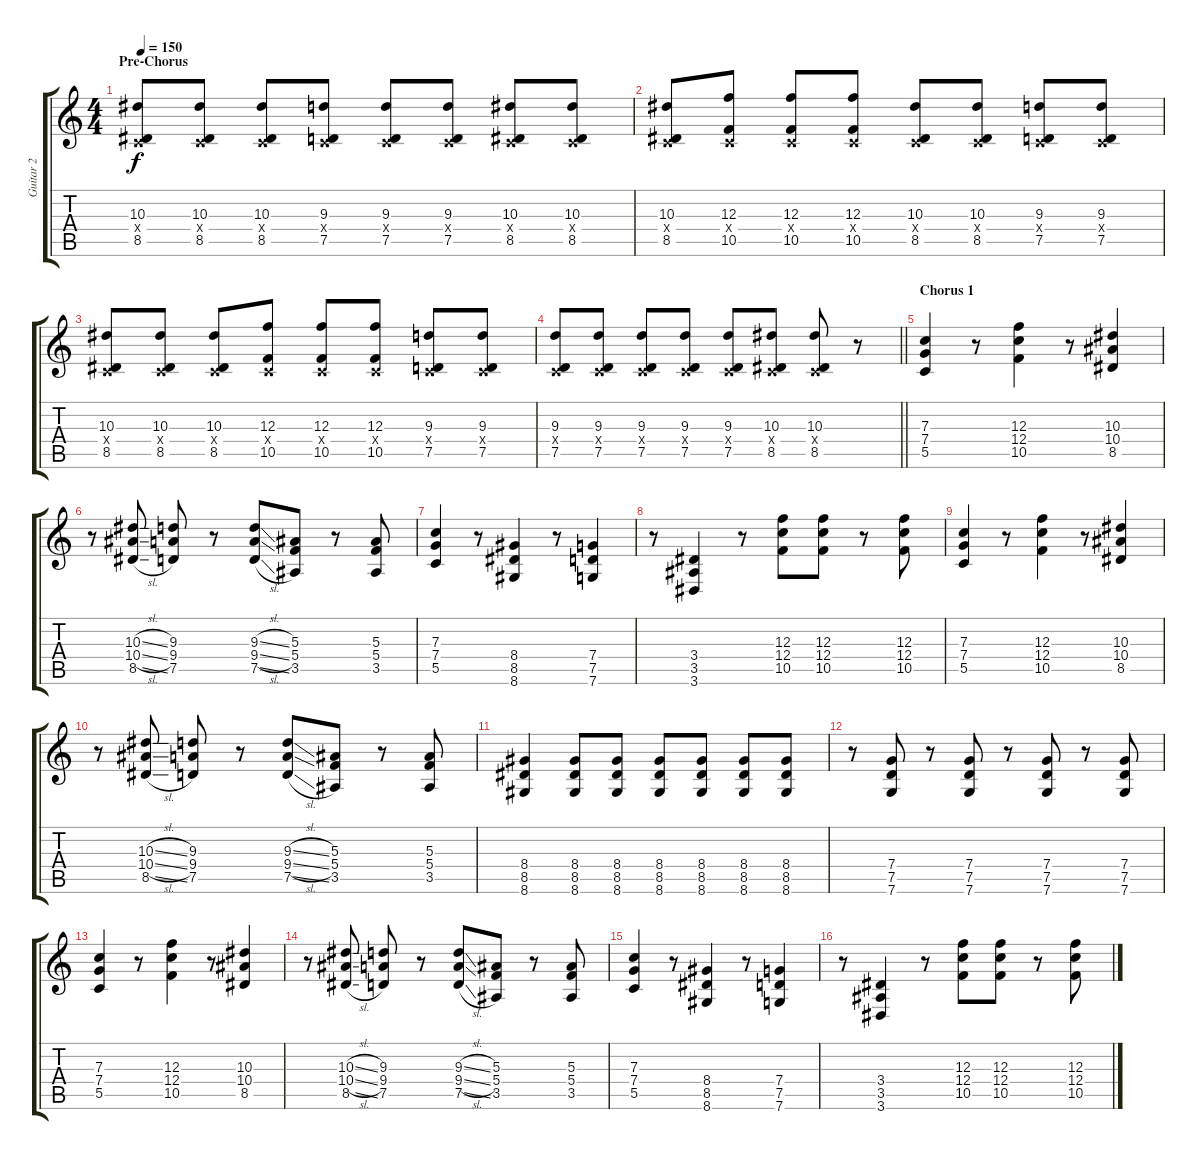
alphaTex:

\track ("Guitar 2" "Guitar 2") {instrument overdrivenguitar}
\staff {score tabs}
\tuning (D4 A3 F3 C3 G2 C2) {hide}
\ts (4 4)
\section ("" "Pre-Chorus")
\tempo 150
\clef g2
\ks c
(10.3 0.4{x} 8.5).8{dy f} (10.3 0.4{x} 8.5).8 (10.3 0.4{x} 8.5).8 (9.3 0.4{x} 7.5).8 (9.3 0.4{x} 7.5).8 (9.3 0.4{x} 7.5).8 (10.3 0.4{x} 8.5).8 (10.3 0.4{x} 8.5).8 |
(10.3 0.4{x} 8.5).8 (12.3 0.4{x} 10.5).8 (12.3 0.4{x} 10.5).8 (12.3 0.4{x} 10.5).8 (10.3 0.4{x} 8.5).8 (10.3 0.4{x} 8.5).8 (9.3 0.4{x} 7.5).8 (9.3 0.4{x} 7.5).8 |
(10.3 0.4{x} 8.5).8 (10.3 0.4{x} 8.5).8 (10.3 0.4{x} 8.5).8 (12.3 0.4{x} 10.5).8 (12.3 0.4{x} 10.5).8 (12.3 0.4{x} 10.5).8 (9.3 0.4{x} 7.5).8 (9.3 0.4{x} 7.5).8 |
\barLineRight lightlight
(9.3 0.4{x} 7.5).8 (9.3 0.4{x} 7.5).8 (9.3 0.4{x} 7.5).8 (9.3 0.4{x} 7.5).8 (9.3 0.4{x} 7.5).8 (10.3 0.4{x} 8.5).8 (10.3 0.4{x} 8.5).8 r.8 |
\section ("" "Chorus 1")
(7.3 7.4 5.5).4 r.8 (12.3 12.4 10.5).4 r.8 (10.3 10.4 8.5).4 |
r.8 (10.3{sl} 10.4{sl} 8.5{sl}).8 (9.3 9.4 7.5).8 r.8 (9.3{sl} 9.4{sl} 7.5{sl}).8 (5.3 5.4 3.5).8 r.8 (5.3 5.4 3.5).8 |
(7.3 7.4 5.5).4 r.8 (8.4 8.5 8.6).4 r.8 (7.4 7.5 7.6).4 |
r.8 (3.4 3.5 3.6).4 r.8 (12.3 12.4 10.5).8 (12.3 12.4 10.5).8 r.8 (12.3 12.4 10.5).8 |
(7.3 7.4 5.5).4 r.8 (12.3 12.4 10.5).4 r.8 (10.3 10.4 8.5).4 |
r.8 (10.3{sl} 10.4{sl} 8.5{sl}).8 (9.3 9.4 7.5).8 r.8 (9.3{sl} 9.4{sl} 7.5{sl}).8 (5.3 5.4 3.5).8 r.8 (5.3 5.4 3.5).8 |
(8.4 8.5 8.6).4 (8.4 8.5 8.6).8 (8.4 8.5 8.6).8 (8.4 8.5 8.6).8 (8.4 8.5 8.6).8 (8.4 8.5 8.6).8 (8.4 8.5 8.6).8 |
r.8 (7.4 7.5 7.6).8 r.8 (7.4 7.5 7.6).8 r.8 (7.4 7.5 7.6).8 r.8 (7.4 7.5 7.6).8 |
(7.3 7.4 5.5).4 r.8 (12.3 12.4 10.5).4 r.8 (10.3 10.4 8.5).4 |
r.8 (10.3{sl} 10.4{sl} 8.5{sl}).8 (9.3 9.4 7.5).8 r.8 (9.3{sl} 9.4{sl} 7.5{sl}).8 (5.3 5.4 3.5).8 r.8 (5.3 5.4 3.5).8 |
(7.3 7.4 5.5).4 r.8 (8.4 8.5 8.6).4 r.8 (7.4 7.5 7.6).4 |
r.8 (3.4 3.5 3.6).4 r.8 (12.3 12.4 10.5).8 (12.3 12.4 10.5).8 r.8 (12.3 12.4 10.5).8
